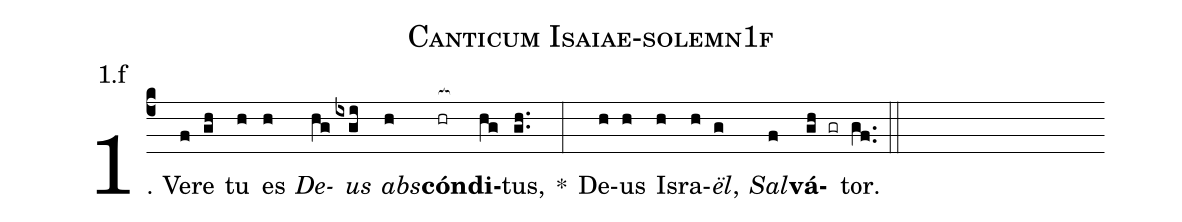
name: Canticum Isaiae-solemn1f;
annotation: 1.f;
%%
(c4)1. Ve(f)re(gh) tu(h) es(h) <i>De</i>(hg)<i>us</i>(ixgi) <i>abs</i>(h)<b>cón</b>(hr[ocb:1{])<b>di</b>(hg[ocb:0}])tus,(gh..) *(:) De(h)us(h) Is(h)ra(h)<i>ël</i>,(g) <i>Sal</i>(f)<b>vá</b>(gh gr)tor.(gf..) (::)
